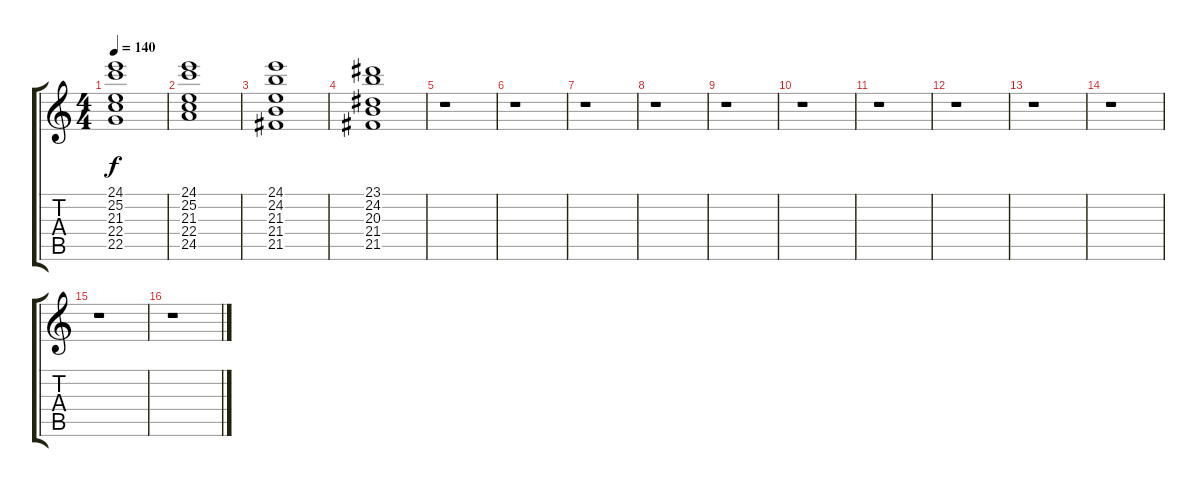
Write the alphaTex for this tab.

\track "" {instrument stringensemble1}
\staff {score tabs}
\tuning (E4 B3 G3 D3 A2 E2) {hide}
\ts (4 4)
\tempo 140
\clef g2
\ks c
(24.1 25.2 21.3 22.4 22.5).1{dy f} |
(24.1 25.2 21.3 22.4 24.5).1 |
(24.1 24.2 21.3 21.4 21.5).1 |
(23.1 24.2 20.3 21.4 21.5).1 |
r.1 |
r.1 |
r.1 |
r.1 |
r.1 |
r.1 |
r.1 |
r.1 |
r.1 |
r.1 |
r.1 |
r.1
